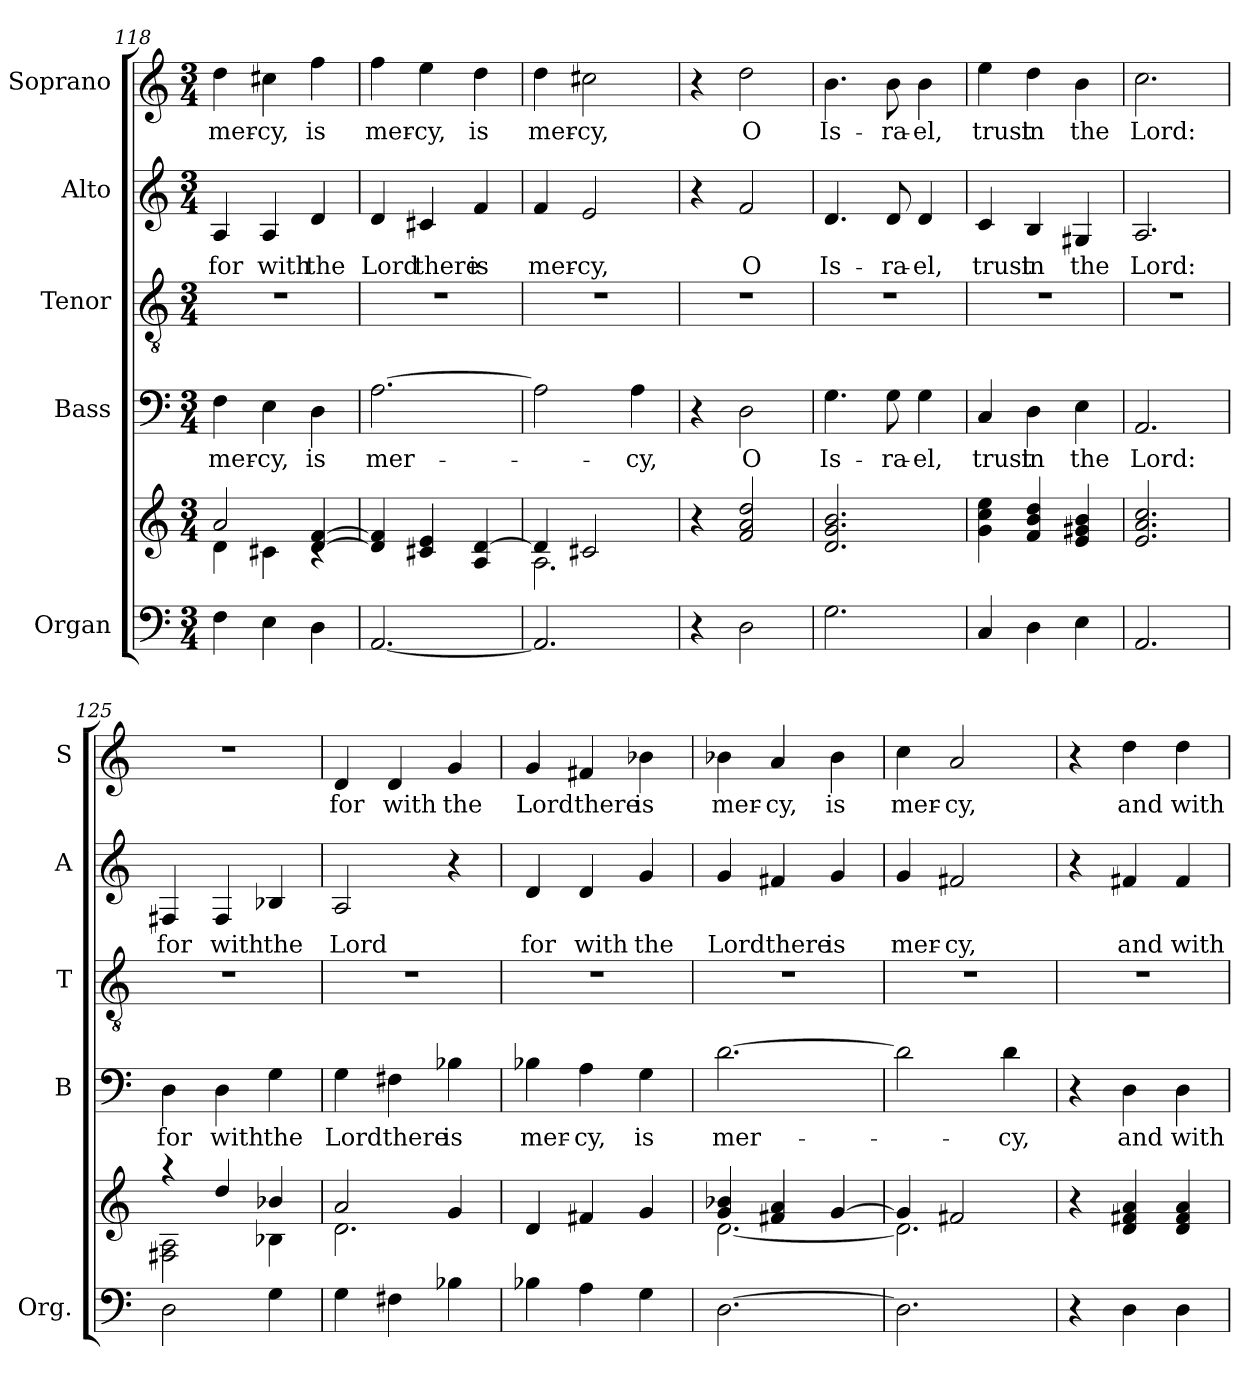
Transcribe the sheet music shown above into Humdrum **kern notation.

**kern	**kern	**kern	**text	**kern	**kern	**text	**kern	**text
*part5	*part5	*part4	*part4	*part3	*part2	*part2	*part1	*part1
*staff6	*staff5	*staff4	*staff4	*staff3	*staff2	*staff2	*staff1	*staff1
*I"Organ	*	*I"Bass	*	*I"Tenor	*I"Alto	*	*I"Soprano	*
*I'Org.	*	*I'B	*	*I'T	*I'A	*	*I'S	*
*clefF4	*clefG2	*clefF4	*	*clefGv2	*clefG2	*	*clefG2	*
*k[]	*k[]	*k[]	*	*k[]	*k[]	*	*k[]	*
*C:	*C:	*C:	*	*C:	*C:	*	*C:	*
*M3/4	*M3/4	*M3/4	*	*M3/4	*M3/4	*	*M3/4	*
=118	=118	=118	=118	=118	=118	=118	=118	=118
*	*^	*	*	*	*	*	*	*
!	!	!	!	!LO:LY:b	!	!	!LO:LY:b	!	!LO:LY:b
4F\	2a!/	4d!\	4F\	mer-	2.r	4A/	for	4dd\	mer-
!	!	!	!	!LO:LY:b	!	!	!LO:LY:b	!	!LO:LY:b
4E\	.	4c#X!\	4E\	-cy,	.	4A/	with	4cc#X\	-cy,
!	!	!	!	!LO:LY:b	!	!	!LO:LY:b	!	!LO:LY:b
4D\	[>4d!/ [>4f!/	4rc	4D\	is	.	4d/	the	4ff\	is
=119	=119	=119	=119	=119	=119	=119	=119	=119	=119
!	!	!	!	!LO:LY:b	!	!	!LO:LY:b	!	!LO:LY:b
*	*v	*v	*	*	*	*	*	*	*
[2.AA/	4d!/] 4f!/]	[2.A\	mer-	2.r	4d/	Lord	4ff\	mer-
!	!	!	!	!	!	!LO:LY:b	!	!LO:LY:b
.	4c#X!/ 4e!/	.	.	.	4c#X/	there	4ee\	-cy,
!	!	!	!	!	!	!LO:LY:b	!	!LO:LY:b
.	4A!/ [4d!/	.	.	.	4f/	is	4dd\	is
=120	=120	=120	=120	=120	=120	=120	=120	=120
*	*^	*	*	*	*	*	*	*
!	!	!	!	!	!	!	!LO:LY:b	!	!LO:LY:b
2.AA/]	4d!/]	2.A!\	2A\]	.	2.r	4f/	mer-	4dd\	mer-
!	!	!	!	!	!	!	!LO:LY:b	!	!LO:LY:b
.	2c#X!/	.	.	.	.	2e/	-cy,	2cc#X\	-cy,
!	!	!	!	!LO:LY:b	!	!	!	!	!
.	.	.	4A\	-cy,	.	.	.	.	.
*	*v	*v	*	*	*	*	*	*	*
=121	=121	=121	=121	=121	=121	=121	=121	=121
4r	4r	4r	.	2.r	4r	.	4r	.
!	!	!	!LO:LY:b	!	!	!LO:LY:b	!	!LO:LY:b
2D\	2f!/ 2a!/ 2dd!/	2D\	O	.	2f/	O	2dd\	O
!!LO:LB:g=z
=122	=122	=122	=122	=122	=122	=122	=122	=122
!	!	!	!LO:LY:b	!	!	!LO:LY:b	!	!LO:LY:b
2.G\	2.d!/ 2.g!/ 2.b!/	4.G\	Is-	2.r	4.d/	Is-	4.b\	Is-
!	!	!	!LO:LY:b	!	!	!LO:LY:b	!	!LO:LY:b
.	.	8G\	-ra-	.	8d/	-ra-	8b\	-ra-
!	!	!	!LO:LY:b	!	!	!LO:LY:b	!	!LO:LY:b
.	.	4G\	-el,	.	4d/	-el,	4b\	-el,
=123	=123	=123	=123	=123	=123	=123	=123	=123
!	!	!	!LO:LY:b	!	!	!LO:LY:b	!	!LO:LY:b
4C/	4g!\ 4cc!\ 4ee!\	4C/	trust	2.r	4c/	trust	4ee\	trust
!	!	!	!LO:LY:b	!	!	!LO:LY:b	!	!LO:LY:b
4D\	4f!/ 4b!/ 4dd!/	4D\	in	.	4B/	in	4dd\	in
!	!	!	!LO:LY:b	!	!	!LO:LY:b	!	!LO:LY:b
4E\	4e!/ 4g#X!/ 4b!/	4E\	the	.	4G#X/	the	4b\	the
=124	=124	=124	=124	=124	=124	=124	=124	=124
!	!	!	!LO:LY:b	!	!	!LO:LY:b	!	!LO:LY:b
2.AA/	2.e!/ 2.a!/ 2.cc!/	2.AA/	Lord:	2.r	2.A/	Lord:	2.cc\	Lord:
=125	=125	=125	=125	=125	=125	=125	=125	=125
*	*^	*	*	*	*	*	*	*
!	!	!	!	!LO:LY:b	!	!	!LO:LY:b	!	!
2D\	4raa	2F#X!\ 2A!\	4D\	for	2.r	4F#X/	for	2.r	.
!	!	!	!	!LO:LY:b	!	!	!LO:LY:b	!	!
.	4dd!/	.	4D\	with	.	4F#/	with	.	.
!	!	!	!	!LO:LY:b	!	!	!LO:LY:b	!	!
4G\	4b-X!/	4B-X!\	4G\	the	.	4B-X/	the	.	.
=126	=126	=126	=126	=126	=126	=126	=126	=126	=126
!	!	!	!	!LO:LY:b	!	!	!LO:LY:b	!	!LO:LY:b
4G\	2a!/	2.d!\	4G\	Lord	2.r	2A/	Lord	4d/	for
!	!	!	!	!LO:LY:b	!	!	!	!	!LO:LY:b
4F#X\	.	.	4F#X\	there	.	.	.	4d/	with
!	!	!	!	!LO:LY:b	!	!	!	!	!LO:LY:b
4B-X\	4g!/	.	4B-X\	is	.	4r	.	4g/	the
*	*v	*v	*	*	*	*	*	*	*
=127	=127	=127	=127	=127	=127	=127	=127	=127
!	!	!	!LO:LY:b	!	!	!LO:LY:b	!	!LO:LY:b
4B-X\	4d!/	4B-X\	mer-	2.r	4d/	for	4g/	Lord
!	!	!	!LO:LY:b	!	!	!LO:LY:b	!	!LO:LY:b
4A\	4f#X!/	4A\	-cy,	.	4d/	with	4f#X/	there
!	!	!	!LO:LY:b	!	!	!LO:LY:b	!	!LO:LY:b
4G\	4g!/	4G\	is	.	4g/	the	4b-X\	is
=128	=128	=128	=128	=128	=128	=128	=128	=128
*	*^	*	*	*	*	*	*	*
!	!	!	!	!LO:LY:b	!	!	!LO:LY:b	!	!LO:LY:b
[2.D\	4g!/ 4b-X!/	[<2.d!\	[2.d\	mer-	2.r	4g/	Lord	4b-X\	mer-
!	!	!	!	!	!	!	!LO:LY:b	!	!LO:LY:b
.	4f#X!/ 4a!/	.	.	.	.	4f#X/	there	4a/	-cy,
!	!	!	!	!	!	!	!LO:LY:b	!	!LO:LY:b
.	[>4g!/	.	.	.	.	4g/	is	4b-\	is
!!LO:PB:g=z
=129	=129	=129	=129	=129	=129	=129	=129	=129	=129
!	!	!	!	!	!	!	!LO:LY:b	!	!LO:LY:b
2.D\]	4g!/]	2.d!\]	2d\]	.	2.r	4g/	mer-	4cc\	mer-
!	!	!	!	!	!	!	!LO:LY:b	!	!LO:LY:b
.	2f#X!/	.	.	.	.	2f#X/	-cy,	2a/	-cy,
!	!	!	!	!LO:LY:b	!	!	!	!	!
.	.	.	4d\	-cy,	.	.	.	.	.
*	*v	*v	*	*	*	*	*	*	*
=130	=130	=130	=130	=130	=130	=130	=130	=130
4r	4r	4r	.	2.r	4r	.	4r	.
!	!	!	!LO:LY:b	!	!	!LO:LY:b	!	!LO:LY:b
4D\	4d!/ 4f#X!/ 4a!/	4D\	and	.	4f#X/	and	4dd\	and
!	!	!	!LO:LY:b	!	!	!LO:LY:b	!	!LO:LY:b
4D\	4d!/ 4f#!/ 4a!/	4D\	with	.	4f#/	with	4dd\	with
=	=	=	=	=	=	=	=	=
*-	*-	*-	*-	*-	*-	*-	*-	*-
